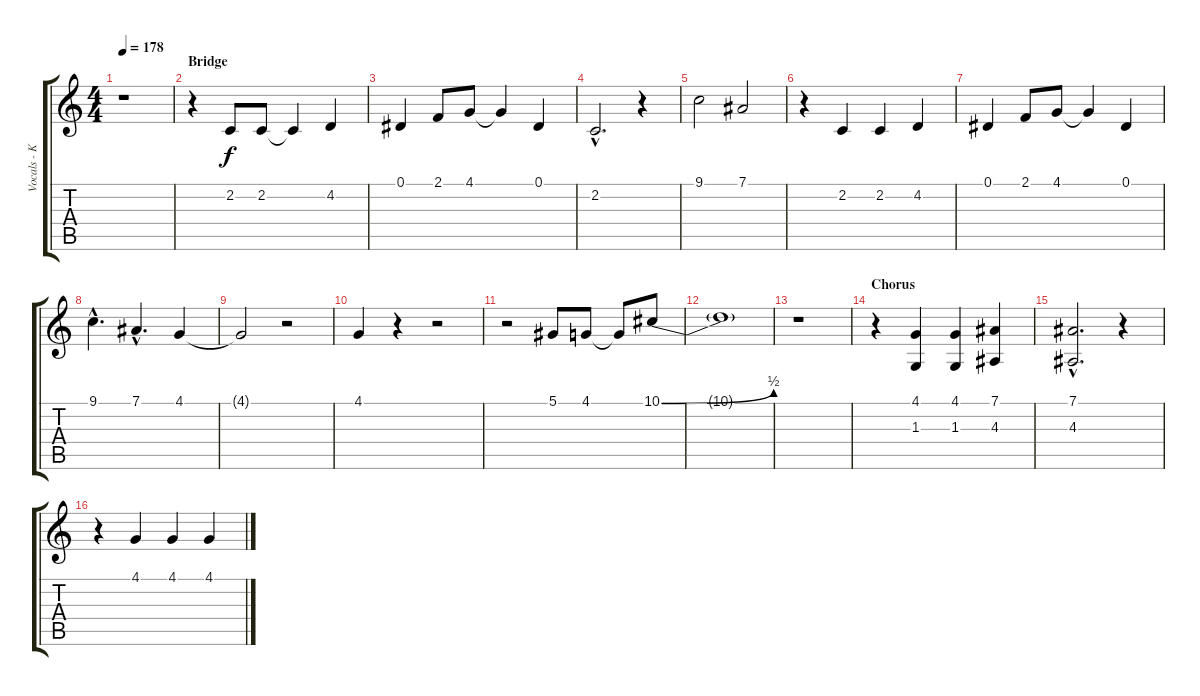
\track ("Vocals - Kai Hansen" "Vocals - K") {instrument bassoon}
\staff {score tabs}
\tuning (Eb4 Bb3 Gb3 Db3 Ab2 Eb2) {hide}
\ts (4 4)
\tempo 178
\clef g2
\ks c
r.1{dy f} |
\section ("" "Bridge")
r.4 2.2.8 2.2.8 2.2{t}.4 4.2.4 |
0.1.4 2.1.8 4.1.8 4.1{t}.4 0.1.4 |
2.2{hac}.2{d} r.4 |
9.1.2 7.1.2 |
r.4 2.2.4 2.2.4 4.2.4 |
0.1.4 2.1.8 4.1.8 4.1{t}.4 0.1.4 |
9.1{hac}.4{d} 7.1{hac}.4{d} 4.1.4 |
4.1{t}.2 r.2 |
4.1.4 r.4 r.2 |
r.2 5.1.8 4.1.8 4.1{t}.8 10.1{be (bend 0 0 60 2)}.8 |
10.1{t}.1 |
r.1 |
\section ("" "Chorus")
r.4 (4.1 1.3).4 (4.1 1.3).4 (7.1 4.3).4 |
(7.1{hac} 4.3{hac}).2{d} r.4 |
r.4 4.1.4 4.1.4 4.1.4
